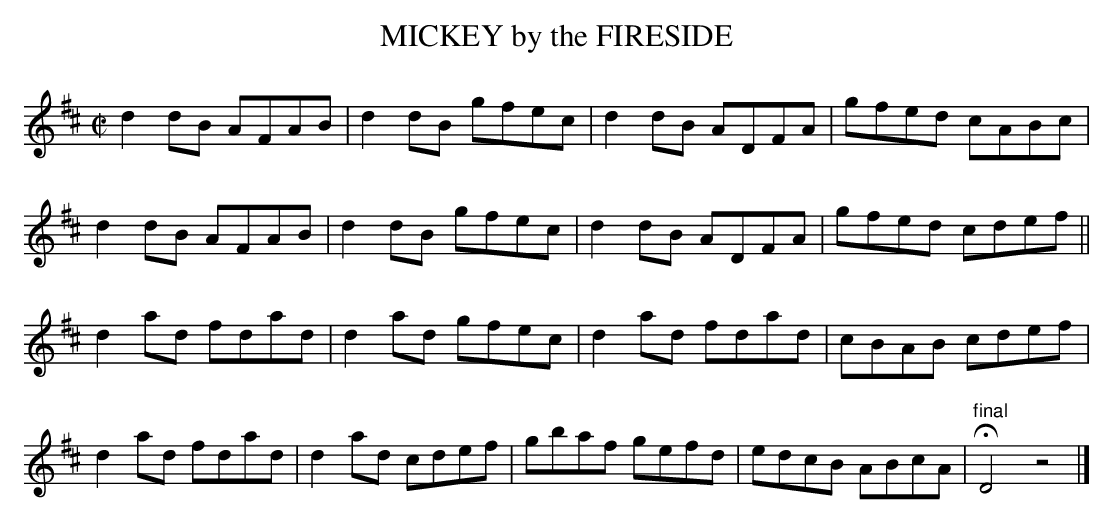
X:1
T:MICKEY by the FIRESIDE
M:C|
L:1/8
K:D
d2dB AFAB|d2dB gfec|d2dB ADFA|gfed cABc|
d2dB AFAB|d2dB gfec|d2dB ADFA|gfed cdef||
d2ad fdad|d2ad gfec|d2ad fdad|cBAB cdef|
d2ad fdad|d2ad cdef|gbaf gefd|edcB ABcA|\
"final"HD4z4|]
